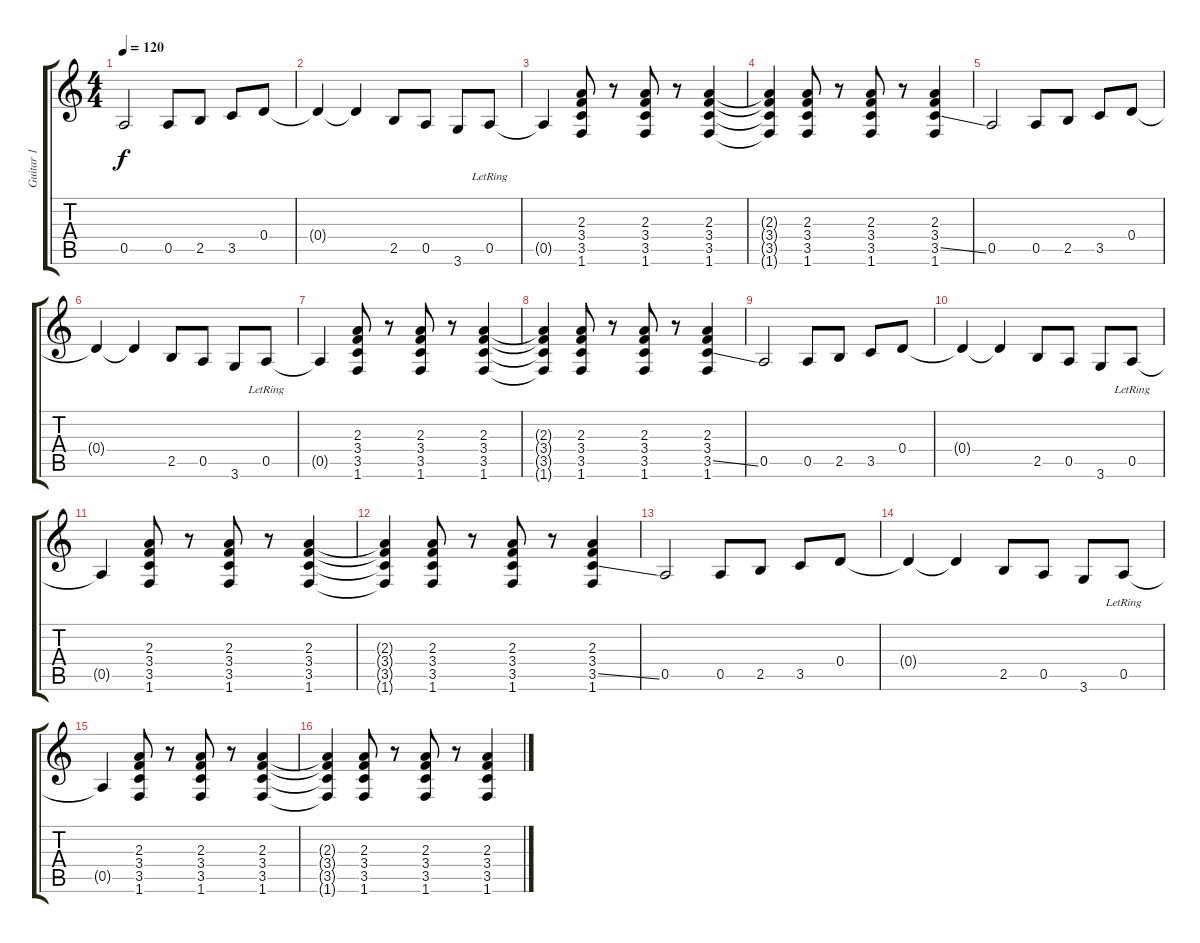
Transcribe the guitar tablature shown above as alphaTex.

\track ("Guitar 1" "Guitar 1") {instrument overdrivenguitar}
\staff {score tabs}
\tuning (E4 B3 G3 D3 A2 E2) {hide}
\ts (4 4)
\tempo 120
\clef g2
\ks c
0.5.2{dy f} 0.5.8 2.5.8 3.5.8 0.4.8 |
0.4{t}.4 0.4{t}.4 2.5.8 0.5.8 3.6.8 0.5{lr}.8 |
0.5{t}.4 (2.3 3.4 3.5 1.6).8 r.8 (2.3 3.4 3.5 1.6).8 r.8 (2.3 3.4 3.5 1.6).4 |
(2.3{t} 3.4{t} 3.5{t} 1.6{t}).4 (2.3 3.4 3.5 1.6).8 r.8 (2.3 3.4 3.5 1.6).8 r.8 (2.3 3.4 3.5{ss} 1.6).4 |
0.5.2 0.5.8 2.5.8 3.5.8 0.4.8 |
0.4{t}.4 0.4{t}.4 2.5.8 0.5.8 3.6.8 0.5{lr}.8 |
0.5{t}.4 (2.3 3.4 3.5 1.6).8 r.8 (2.3 3.4 3.5 1.6).8 r.8 (2.3 3.4 3.5 1.6).4 |
(2.3{t} 3.4{t} 3.5{t} 1.6{t}).4 (2.3 3.4 3.5 1.6).8 r.8 (2.3 3.4 3.5 1.6).8 r.8 (2.3 3.4 3.5{ss} 1.6).4 |
0.5.2 0.5.8 2.5.8 3.5.8 0.4.8 |
0.4{t}.4 0.4{t}.4 2.5.8 0.5.8 3.6.8 0.5{lr}.8 |
0.5{t}.4 (2.3 3.4 3.5 1.6).8 r.8 (2.3 3.4 3.5 1.6).8 r.8 (2.3 3.4 3.5 1.6).4 |
(2.3{t} 3.4{t} 3.5{t} 1.6{t}).4 (2.3 3.4 3.5 1.6).8 r.8 (2.3 3.4 3.5 1.6).8 r.8 (2.3 3.4 3.5{ss} 1.6).4 |
0.5.2 0.5.8 2.5.8 3.5.8 0.4.8 |
0.4{t}.4 0.4{t}.4 2.5.8 0.5.8 3.6.8 0.5{lr}.8 |
0.5{t}.4 (2.3 3.4 3.5 1.6).8 r.8 (2.3 3.4 3.5 1.6).8 r.8 (2.3 3.4 3.5 1.6).4 |
(2.3{t} 3.4{t} 3.5{t} 1.6{t}).4 (2.3 3.4 3.5 1.6).8 r.8 (2.3 3.4 3.5 1.6).8 r.8 (2.3 3.4 3.5{ss} 1.6).4
